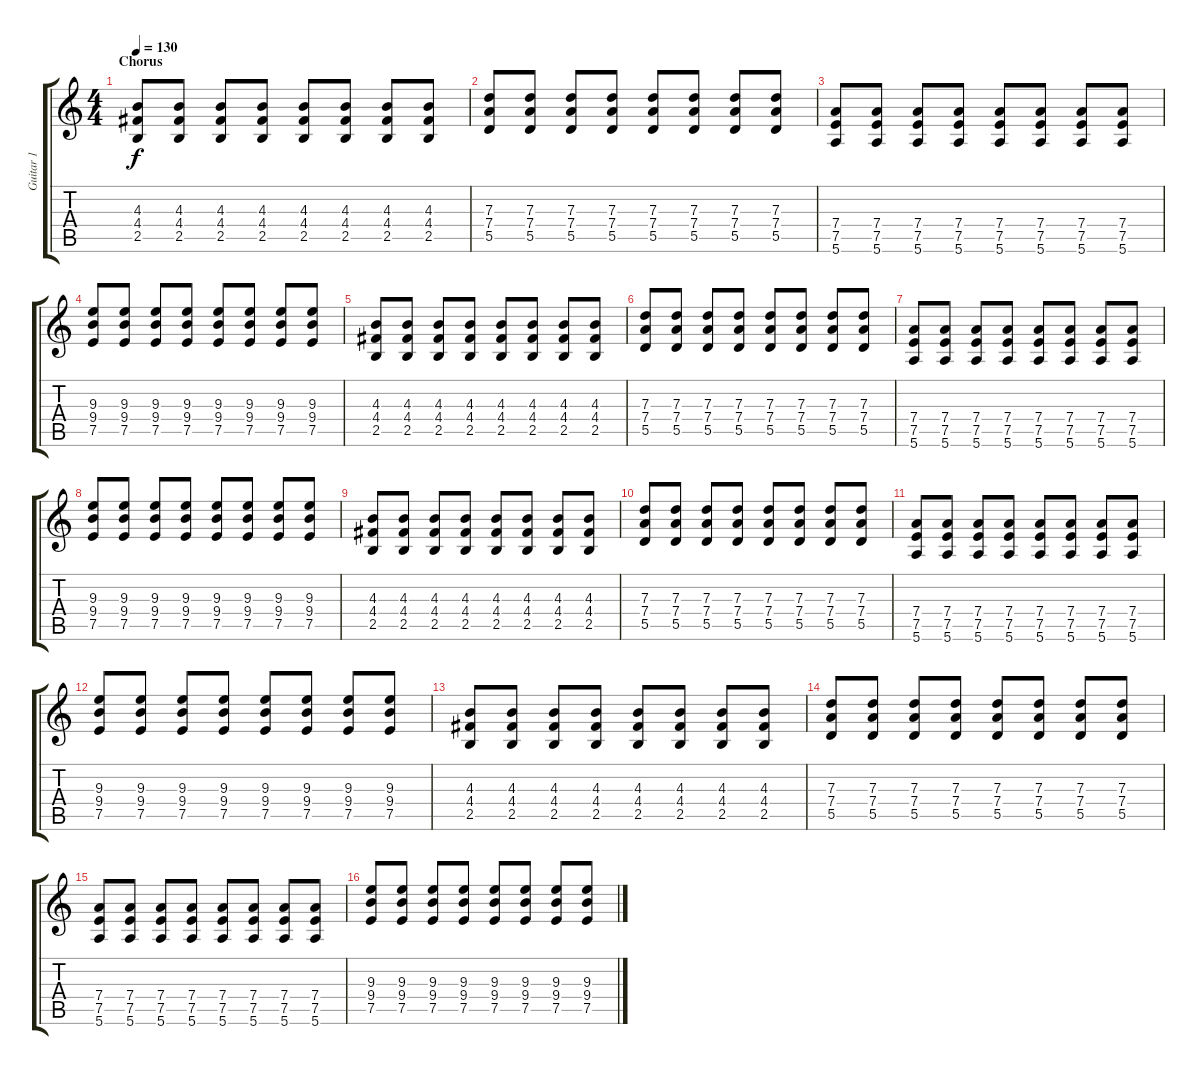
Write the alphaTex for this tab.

\track ("Guitar 1" "Guitar 1") {instrument distortionguitar}
\staff {score tabs}
\tuning (E4 B3 G3 D3 A2 E2) {hide}
\ts (4 4)
\section ("" "Chorus")
\tempo 130
\clef g2
\ks c
(4.3 4.4 2.5).8{dy f} (4.3 4.4 2.5).8 (4.3 4.4 2.5).8 (4.3 4.4 2.5).8 (4.3 4.4 2.5).8 (4.3 4.4 2.5).8 (4.3 4.4 2.5).8 (4.3 4.4 2.5).8 |
(7.3 7.4 5.5).8 (7.3 7.4 5.5).8 (7.3 7.4 5.5).8 (7.3 7.4 5.5).8 (7.3 7.4 5.5).8 (7.3 7.4 5.5).8 (7.3 7.4 5.5).8 (7.3 7.4 5.5).8 |
(7.4 7.5 5.6).8 (7.4 7.5 5.6).8 (7.4 7.5 5.6).8 (7.4 7.5 5.6).8 (7.4 7.5 5.6).8 (7.4 7.5 5.6).8 (7.4 7.5 5.6).8 (7.4 7.5 5.6).8 |
(9.3 9.4 7.5).8 (9.3 9.4 7.5).8 (9.3 9.4 7.5).8 (9.3 9.4 7.5).8 (9.3 9.4 7.5).8 (9.3 9.4 7.5).8 (9.3 9.4 7.5).8 (9.3 9.4 7.5).8 |
(4.3 4.4 2.5).8 (4.3 4.4 2.5).8 (4.3 4.4 2.5).8 (4.3 4.4 2.5).8 (4.3 4.4 2.5).8 (4.3 4.4 2.5).8 (4.3 4.4 2.5).8 (4.3 4.4 2.5).8 |
(7.3 7.4 5.5).8 (7.3 7.4 5.5).8 (7.3 7.4 5.5).8 (7.3 7.4 5.5).8 (7.3 7.4 5.5).8 (7.3 7.4 5.5).8 (7.3 7.4 5.5).8 (7.3 7.4 5.5).8 |
(7.4 7.5 5.6).8 (7.4 7.5 5.6).8 (7.4 7.5 5.6).8 (7.4 7.5 5.6).8 (7.4 7.5 5.6).8 (7.4 7.5 5.6).8 (7.4 7.5 5.6).8 (7.4 7.5 5.6).8 |
(9.3 9.4 7.5).8 (9.3 9.4 7.5).8 (9.3 9.4 7.5).8 (9.3 9.4 7.5).8 (9.3 9.4 7.5).8 (9.3 9.4 7.5).8 (9.3 9.4 7.5).8 (9.3 9.4 7.5).8 |
(4.3 4.4 2.5).8 (4.3 4.4 2.5).8 (4.3 4.4 2.5).8 (4.3 4.4 2.5).8 (4.3 4.4 2.5).8 (4.3 4.4 2.5).8 (4.3 4.4 2.5).8 (4.3 4.4 2.5).8 |
(7.3 7.4 5.5).8 (7.3 7.4 5.5).8 (7.3 7.4 5.5).8 (7.3 7.4 5.5).8 (7.3 7.4 5.5).8 (7.3 7.4 5.5).8 (7.3 7.4 5.5).8 (7.3 7.4 5.5).8 |
(7.4 7.5 5.6).8 (7.4 7.5 5.6).8 (7.4 7.5 5.6).8 (7.4 7.5 5.6).8 (7.4 7.5 5.6).8 (7.4 7.5 5.6).8 (7.4 7.5 5.6).8 (7.4 7.5 5.6).8 |
(9.3 9.4 7.5).8 (9.3 9.4 7.5).8 (9.3 9.4 7.5).8 (9.3 9.4 7.5).8 (9.3 9.4 7.5).8 (9.3 9.4 7.5).8 (9.3 9.4 7.5).8 (9.3 9.4 7.5).8 |
(4.3 4.4 2.5).8 (4.3 4.4 2.5).8 (4.3 4.4 2.5).8 (4.3 4.4 2.5).8 (4.3 4.4 2.5).8 (4.3 4.4 2.5).8 (4.3 4.4 2.5).8 (4.3 4.4 2.5).8 |
(7.3 7.4 5.5).8 (7.3 7.4 5.5).8 (7.3 7.4 5.5).8 (7.3 7.4 5.5).8 (7.3 7.4 5.5).8 (7.3 7.4 5.5).8 (7.3 7.4 5.5).8 (7.3 7.4 5.5).8 |
(7.4 7.5 5.6).8 (7.4 7.5 5.6).8 (7.4 7.5 5.6).8 (7.4 7.5 5.6).8 (7.4 7.5 5.6).8 (7.4 7.5 5.6).8 (7.4 7.5 5.6).8 (7.4 7.5 5.6).8 |
(9.3 9.4 7.5).8 (9.3 9.4 7.5).8 (9.3 9.4 7.5).8 (9.3 9.4 7.5).8 (9.3 9.4 7.5).8 (9.3 9.4 7.5).8 (9.3 9.4 7.5).8 (9.3 9.4 7.5).8
